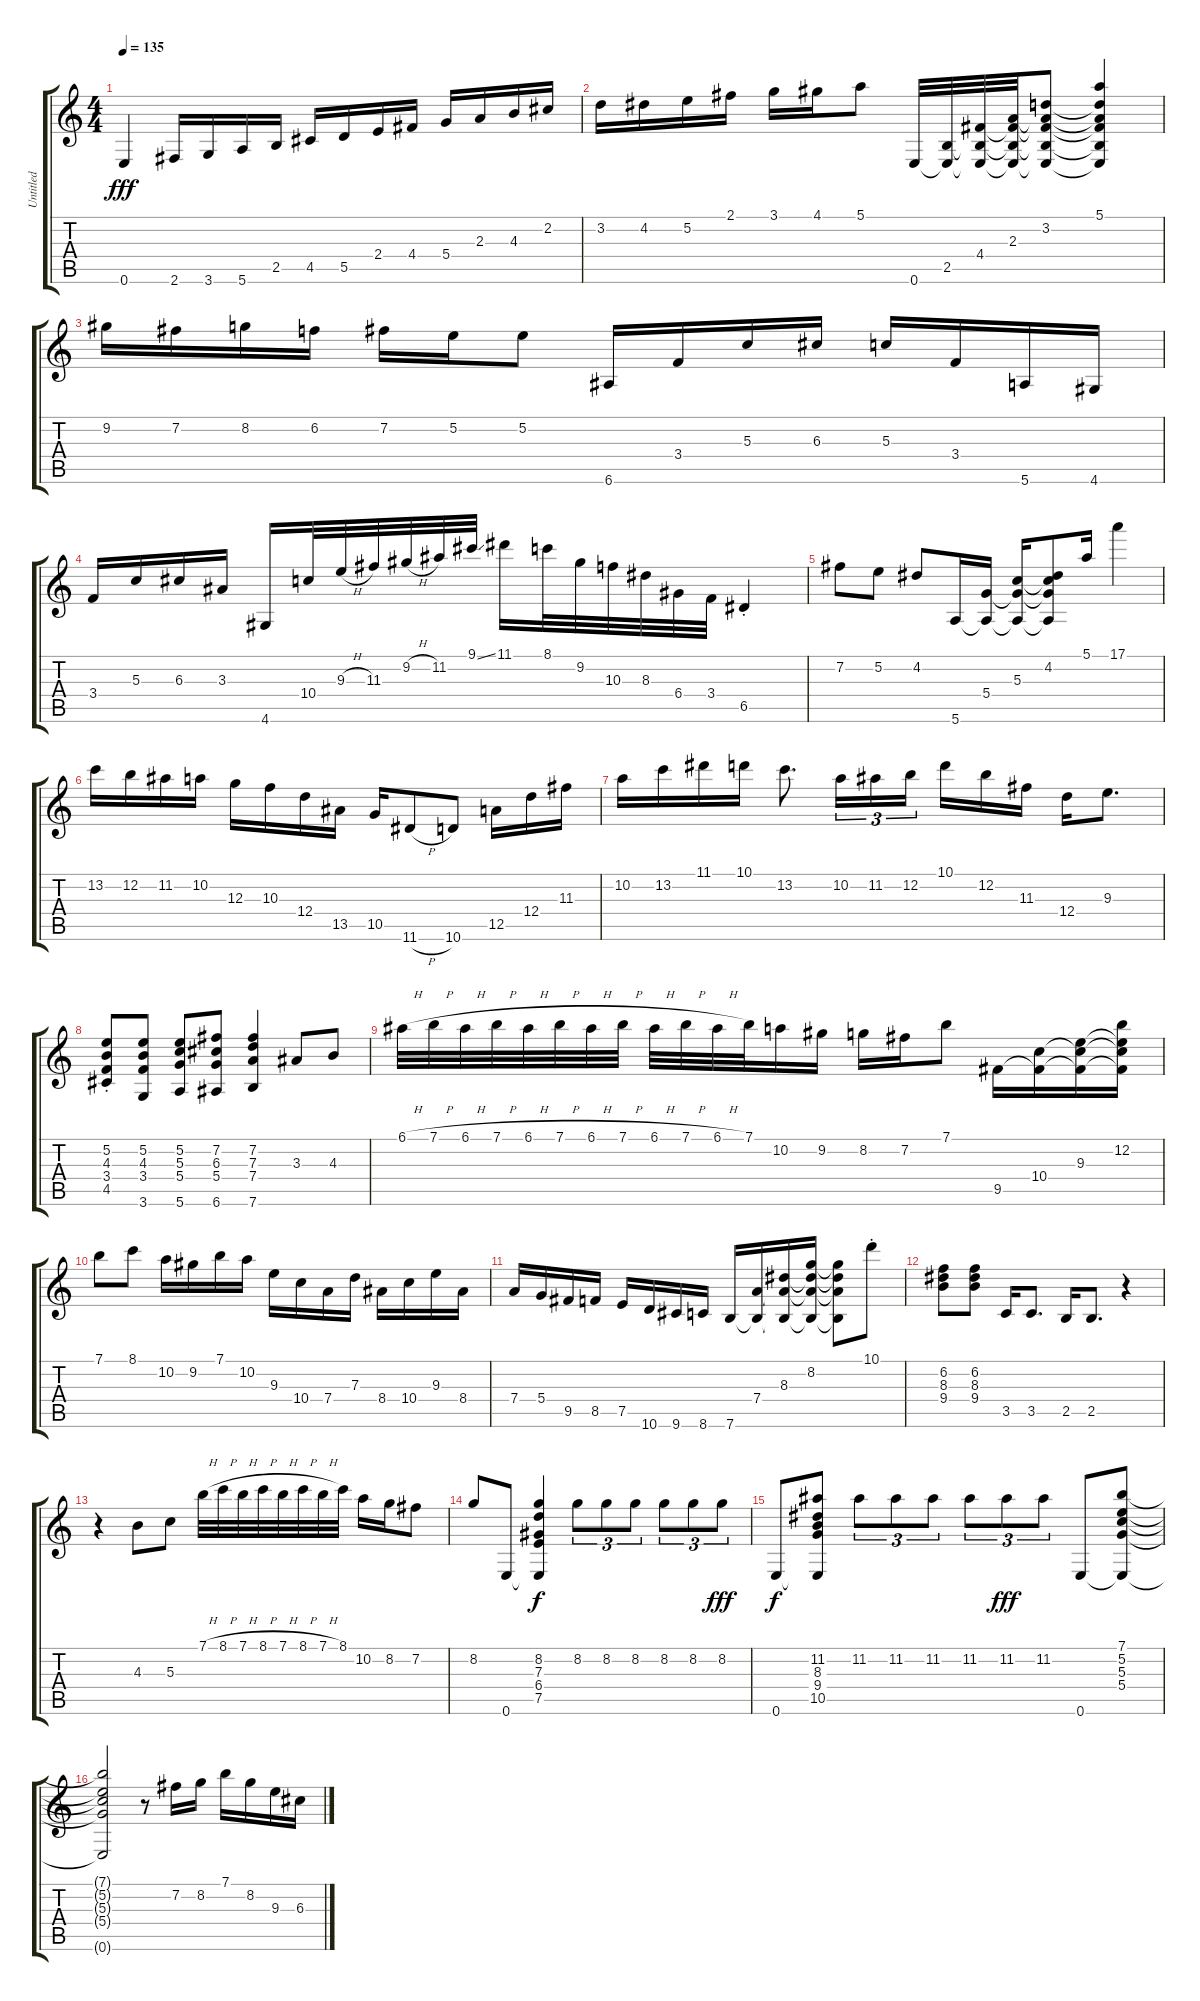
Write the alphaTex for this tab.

\track ("Untitled" "Untitled") {instrument acousticguitarnylon}
\staff {score tabs}
\tuning (E4 B3 G3 D3 A2 E2) {hide}
\ts (4 4)
\tempo 135
\clef g2
\ks c
0.6{t}.4{dy fff} 2.6.16 3.6.16 5.6.16 2.5.16 4.5.16 5.5.16 2.4.16 4.4.16 5.4.16 2.3.16 4.3.16 2.2.16 |
3.2.16 4.2.16 5.2.16 2.1.16 3.1.16 4.1.16 5.1.8 0.6.32 (2.5 0.6{t}).32 (4.4 2.5{t} 0.6{t}).32 (2.3 4.4{t} 2.5{t} 0.6{t}).32 (3.2 2.3{t} 4.4{t} 2.5{t} 0.6{t}).8 (5.1 3.2{t} 2.3{t} 4.4{t} 2.5{t} 0.6{t}).4 |
9.2.16 7.2.16 8.2.16 6.2.16 7.2.16 5.2.16 5.2.8 6.6.16 3.4.16 5.3.16 6.3.16 5.3.16 3.4.16 5.6.16 4.6.16 |
3.4.16 5.3.16 6.3.16 3.3.16 4.6.16 10.4.32 9.3{h}.32 11.3.32 9.2{h}.32 11.2.32 9.1{ss}.32 11.1.16 8.1.32 9.2.32 10.3.32 8.3.32 6.4.32 3.4.32 6.5{st}.4 |
7.2.8 5.2.8 4.2.8 5.6.16 (5.4 5.6{t}).16 (5.3 5.4{t} 5.6{t}).16 (4.2 5.3{t} 5.4{t} 5.6{t}).8 5.1.16 17.1.4 |
13.2.16 12.2.16 11.2.16 10.2.16 12.3.16 10.3.16 12.4.16 13.5.16 10.5.16 11.6{h}.8 10.6.8 12.5.16 12.4.16 11.3.16 |
10.2.16 13.2.16 11.1.16 10.1.16 13.2.8{d} 10.2.16{tu (3 2)} 11.2.16{tu (3 2)} 12.2.16{tu (3 2) beam splitsecondary} 10.1.16 12.2.16 11.3.16 12.4.16 9.3.8{d} |
(5.2{st} 4.3{st} 3.4{st} 4.5{st}).8 (5.2 4.3 3.4 3.6).8 (5.2 5.3 5.4 5.6).8 (7.2 6.3 5.4 6.6).8 (7.2 7.3 7.4 7.6).4 3.3.8 4.3.8 |
6.1{h}.32 7.1{h}.32 6.1{h}.32 7.1{h}.32 6.1{h}.32 7.1{h}.32 6.1{h}.32 7.1{h}.32 6.1{h}.32 7.1{h}.32 6.1{h}.32 7.1.32 10.2.16 9.2.16 8.2.16 7.2.16 7.1.8 9.5.16 (10.4 9.5{t}).16 (9.3 10.4{t} 9.5{t}).16 (12.2 9.3{t} 10.4{t} 9.5{t}).16 |
7.1.8 8.1.8 10.2.16 9.2.16 7.1.16 10.2.16 9.3.16 10.4.16 7.4.16 7.3.16 8.4.16 10.4.16 9.3.16 8.4.16 |
7.4.16 5.4.16 9.5.16 8.5.16 7.5.16 10.6.16 9.6.16 8.6.16 7.6.16 (7.4 7.6{t}).16 (8.3 7.4{t} 7.6{t}).16 (8.2 8.3{t} 7.4{t} 7.6{t}).16 (8.2{t} 8.3{t} 7.4{t} 7.6{t}).8 10.1{st}.8 |
(6.2 8.3 9.4).8 (6.2 8.3 9.4).8 3.5.16 3.5.8{d} 2.5.16 2.5.8{d} r.4 |
r.4 4.3.8 5.3.8 7.1{h}.32 8.1{h}.32 7.1{h}.32 8.1{h}.32 7.1{h}.32 8.1{h}.32 7.1{h}.32 8.1.32 10.2.16 8.2.16 7.2.8 |
8.2.8 0.6.8 (8.2 7.3 6.4 7.5 0.6{t}).4{dy f} 8.2.8{tu (3 2)} 8.2.8{tu (3 2)} 8.2.8{tu (3 2)} 8.2.8{tu (3 2)} 8.2.8{tu (3 2)} 8.2.8{tu (3 2) dy fff} |
0.6.8{dy f} (11.2 8.3 9.4 10.5 0.6{t}).8 11.2.8{tu (3 2)} 11.2.8{tu (3 2)} 11.2.8{tu (3 2)} 11.2.8{tu (3 2)} 11.2.8{tu (3 2) dy fff} 11.2.8{tu (3 2)} 0.6.8 (7.1 5.2 5.3 5.4 0.6{t}).8 |
(7.1{t} 5.2{t} 5.3{t} 5.4{t} 0.6{t}).2 r.8 7.2.16 8.2.16 7.1.16 8.2.16 9.3.16 6.3.16
